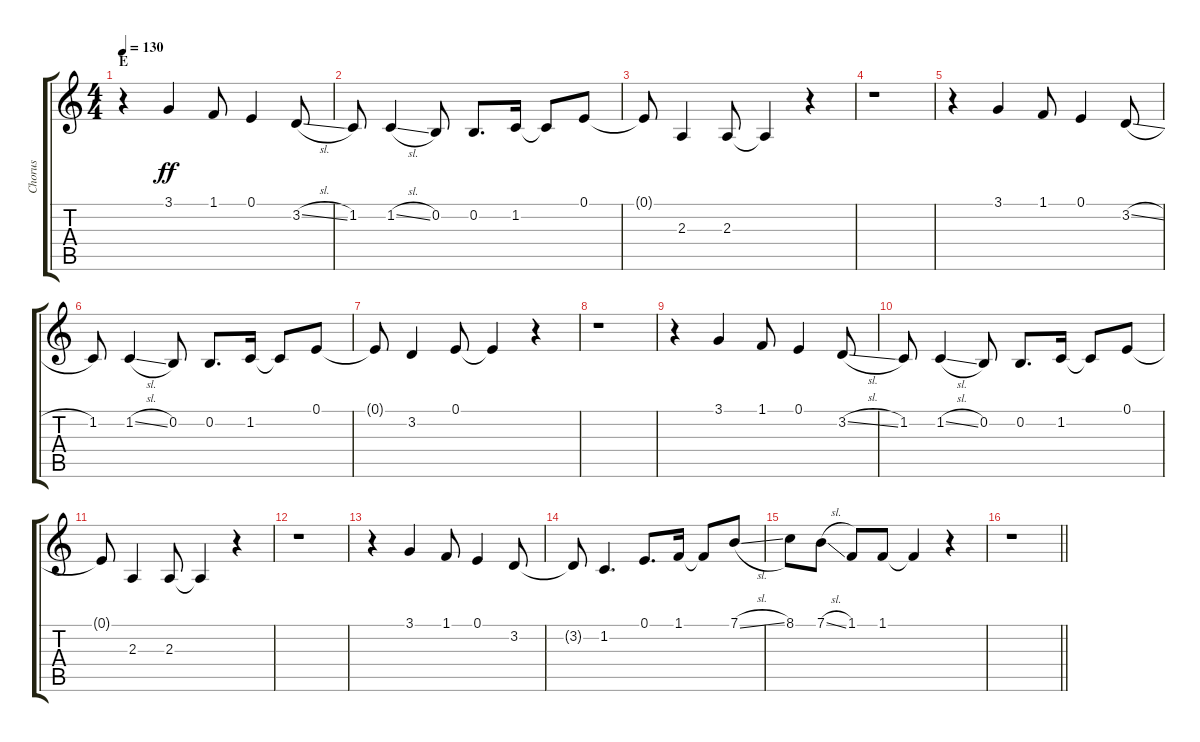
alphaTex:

\track ("Chorus" "Chorus") {instrument voiceoohs}
\staff {score tabs}
\tuning (E4 B3 G3 D3 A2 E2) {hide}
\ts (4 4)
\section ("" "E")
\tempo 130
\clef g2
\ks c
r.4{dy ff} 3.1.4 1.1.8 0.1.4 3.2{sl}.8 |
1.2.8 1.2{sl}.4 0.2.8 0.2.8{d} 1.2.16 1.2{t}.8 0.1.8 |
0.1{t}.8 2.3.4 2.3.8 2.3{t}.4 r.4 |
r.1 |
r.4 3.1.4 1.1.8 0.1.4 3.2{sl}.8 |
1.2.8 1.2{sl}.4 0.2.8 0.2.8{d} 1.2.16 1.2{t}.8 0.1.8 |
0.1{t}.8 3.2.4 0.1.8 0.1{t}.4 r.4 |
r.1 |
r.4 3.1.4 1.1.8 0.1.4 3.2{sl}.8 |
1.2.8 1.2{sl}.4 0.2.8 0.2.8{d} 1.2.16 1.2{t}.8 0.1.8 |
0.1{t}.8 2.3.4 2.3.8 2.3{t}.4 r.4 |
r.1 |
r.4 3.1.4 1.1.8 0.1.4 3.2.8 |
3.2{t}.8 1.2.4{d} 0.1.8{d} 1.1.16 1.1{t}.8 7.1{sl}.8 |
8.1.8 7.1{sl}.8 1.1.8 1.1.8 1.1{t}.4 r.4 |
\barLineRight lightlight
r.1
